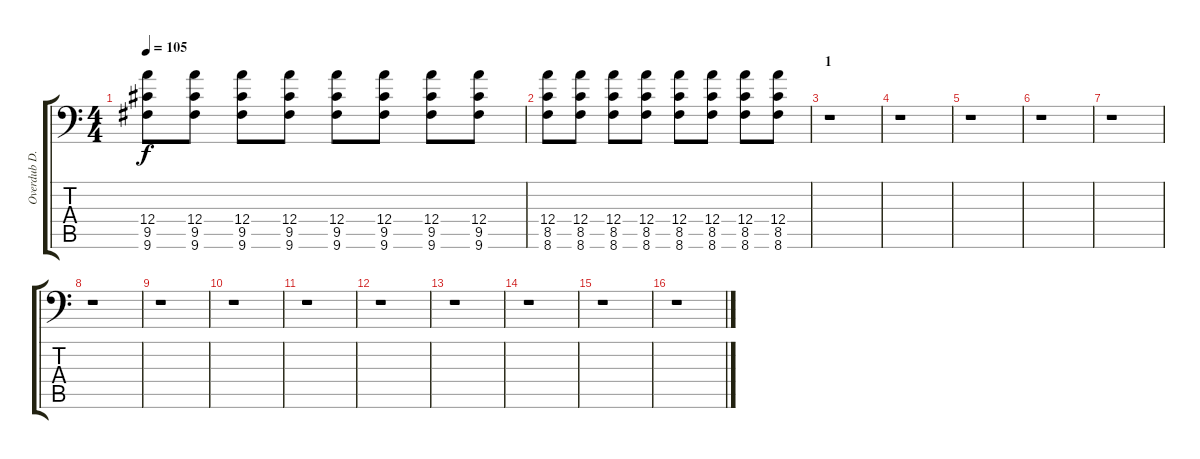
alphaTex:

\track ("Overdub D.G." "Overdub D.") {instrument distortionguitar}
\staff {score tabs}
\tuning (B3 Gb3 D3 A2 E2 A1) {hide}
\ts (4 4)
\tempo 105
\clef f4
\ks c
(12.4 9.5 9.6).8{dy f} (12.4 9.5 9.6).8 (12.4 9.5 9.6).8 (12.4 9.5 9.6).8 (12.4 9.5 9.6).8 (12.4 9.5 9.6).8 (12.4 9.5 9.6).8 (12.4 9.5 9.6).8 |
(12.4 8.5 8.6).8 (12.4 8.5 8.6).8 (12.4 8.5 8.6).8 (12.4 8.5 8.6).8 (12.4 8.5 8.6).8 (12.4 8.5 8.6).8 (12.4 8.5 8.6).8 (12.4 8.5 8.6).8 |
\section ("" "1")
r.1 |
r.1 |
r.1 |
r.1 |
r.1 |
r.1 |
r.1 |
r.1 |
r.1 |
r.1 |
r.1 |
r.1 |
r.1 |
r.1
